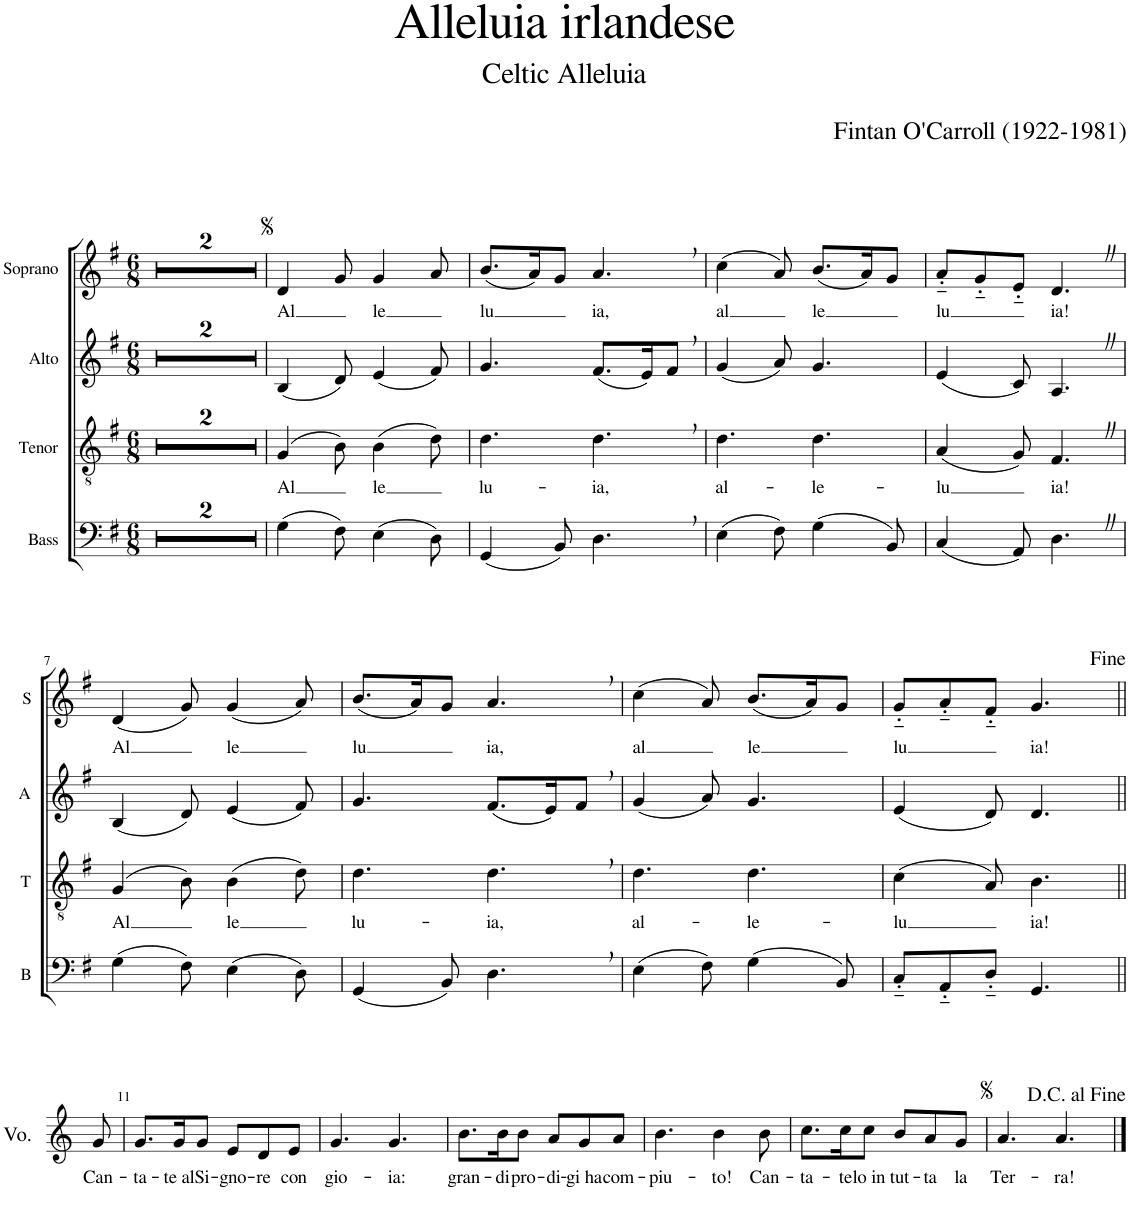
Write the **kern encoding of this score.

**kern	**text	**kern	**kern	**text	**kern	**kern	**text
*part5	*part5	*part4	*part3	*part3	*part2	*part1	*part1
*staff5	*staff5	*staff4	*staff3	*staff3	*staff2	*staff1	*staff1
*I"Voice	*	*I"Bass	*I"Tenor	*	*I"Alto	*I"Soprano	*
*I'Vo.	*	*I'B	*I'T	*	*I'A	*I'S	*
*stria5	*	*	*	*	*	*	*
*clefG2	*	*clefF4	*clefGv2	*	*clefG2	*clefG2	*
*k[]	*	*k[f#]	*k[f#]	*	*k[f#]	*k[f#]	*
*M6/8	*	*M6/8	*M6/8	*	*M6/8	*M6/8	*
=1	=1	=1	=1	=1	=1	=1	=1
2.r	.	2.r	2.r	.	2.r	2.r	.
=2	=2	=2	=2	=2	=2	=2	=2
2.r	.	2.r	2.r	.	2.r	2.r	.
=3	=3	=3	=3	=3	=3	=3	=3
!	!	!	!	!LO:LY:b	!	!	!LO:LY:b
2.r	.	(4G\	(4G/	Al	(4B/	4d/	Al
.	.	8F#\)	8B\)	.	8d/)	8g/	.
!	!	!	!	!LO:LY:b	!	!	!LO:LY:b
.	.	(4E\	(4B\	le	(4e/	4g/	le
.	.	8D\)	8d\)	.	8f#/)	8a/	.
=4	=4	=4	=4	=4	=4	=4	=4
!	!	!	!	!LO:LY:b	!	!	!LO:LY:b
2.r	.	(4GG/	4.d\	lu-	4.g/	(8.b/L	lu
.	.	.	.	.	.	16a/K)	.
.	.	8BB/)	.	.	.	8g/J	.
!	!	!	!	!LO:LY:b	!	!	!LO:LY:b
.	.	4.D,\	4.d,\	-ia,	(8.f#/L	4.a,/	ia,
.	.	.	.	.	16e/K)	.	.
.	.	.	.	.	8f#,/J	.	.
=5	=5	=5	=5	=5	=5	=5	=5
!	!	!	!	!LO:LY:b	!	!	!LO:LY:b
2.r	.	(4E\	4.d\	al-	(4g/	(4cc\	al
.	.	8F#\)	.	.	8a/)	8a/)	.
!	!	!	!	!LO:LY:b	!	!	!LO:LY:b
.	.	(4G\	4.d\	-le-	4.g/	(8.b/L	le
.	.	.	.	.	.	16a/K)	.
.	.	8BB/)	.	.	.	8g/J	.
=6	=6	=6	=6	=6	=6	=6	=6
!	!	!	!	!LO:LY:b	!	!	!LO:LY:b
2.r	.	(4C/	(4A/	-lu	(4e/	8a'~/L	lu
.	.	.	.	.	.	8g'~/	.
.	.	8AA/)	8G/)	.	8c/)	8e'~/J	.
!	!	!	!	!LO:LY:b	!	!	!LO:LY:b
.	.	4.DZ\	4.F#Z/	ia!	4.AZ/	4.dZ/	ia!
!!LO:LB:g=z
=7	=7	=7	=7	=7	=7	=7	=7
!	!	!	!	!LO:LY:b	!	!	!LO:LY:b
2.r	.	(4G\	(4G/	-Al	(4B/	(4d/	Al
.	.	8F#\)	8B\)	.	8d/)	8g/)	.
!	!	!	!	!LO:LY:b	!	!	!LO:LY:b
.	.	(4E\	(4B\	le	(4e/	(4g/	le
.	.	8D\)	8d\)	.	8f#/)	8a/)	.
=8	=8	=8	=8	=8	=8	=8	=8
!	!	!	!	!LO:LY:b	!	!	!LO:LY:b
2.r	.	(4GG/	4.d\	lu-	4.g/	(8.b/L	lu
.	.	.	.	.	.	16a/K)	.
.	.	8BB/)	.	.	.	8g/J	.
!	!	!	!	!LO:LY:b	!	!	!LO:LY:b
.	.	4.D,\	4.d,\	-ia,	(8.f#/L	4.a,/	ia,
.	.	.	.	.	16e/K)	.	.
.	.	.	.	.	8f#,/J	.	.
=9	=9	=9	=9	=9	=9	=9	=9
!	!	!	!	!LO:LY:b	!	!	!LO:LY:b
2.r	.	(4E\	4.d\	al-	(4g/	(4cc\	al
.	.	8F#\)	.	.	8a/)	8a/)	.
!	!	!	!	!LO:LY:b	!	!	!LO:LY:b
.	.	(4G\	4.d\	-le-	4.g/	(8.b/L	le
.	.	.	.	.	.	16a/K)	.
.	.	8BB/)	.	.	.	8g/J	.
=10	=10	=10	=10	=10	=10	=10	=10
!	!	!	!	!LO:LY:b	!	!	!LO:LY:b
2.r	.	8C'~/L	(4c\	-lu	(4e/	8g'~/L	lu
.	.	8AA'~/	.	.	.	8a'~/	.
.	.	8D'~/J	8A/)	.	8d/)	8f#'~/J	.
!	!	!	!	!LO:LY:b	!	!	!LO:LY:b
.	.	4.GG/	4.B\	ia!	4.d/	4.g/	ia!
!!LO:LB:g=z
=10X1||	=10X1||	=10X1||	=10X1||	=10X1||	=10X1||	=10X1||	=10X1||
!	!LO:LY:b	!	!	!	!	!	!
8g/	Can-	2.r	2.r	.	2.r	8r	.
2ryy	.	.	.	.	.	2ryy	.
8ryy	.	.	.	.	.	8ryy	.
=11	=11	=11	=11	=11	=11	=11	=11
!	!LO:LY:b	!	!	!	!	!	!
8.g/L	-ta-	2.r	2.r	.	2.r	2.r	.
!	!LO:LY:b	!	!	!	!	!	!
16g/K	-te al	.	.	.	.	.	.
!	!LO:LY:b	!	!	!	!	!	!
8g/J	Si-	.	.	.	.	.	.
!	!LO:LY:b	!	!	!	!	!	!
8e/L	-gno-	.	.	.	.	.	.
!	!LO:LY:b	!	!	!	!	!	!
8d/	-re	.	.	.	.	.	.
!	!LO:LY:b	!	!	!	!	!	!
8e/J	con	.	.	.	.	.	.
=12	=12	=12	=12	=12	=12	=12	=12
!	!LO:LY:b	!	!	!	!	!	!
4.g/	gio-	2.r	2.r	.	2.r	2.r	.
!	!LO:LY:b	!	!	!	!	!	!
4.g/	-ia:	.	.	.	.	.	.
=13	=13	=13	=13	=13	=13	=13	=13
!	!LO:LY:b	!	!	!	!	!	!
8.b\L	gran-	2.r	2.r	.	2.r	2.r	.
!	!LO:LY:b	!	!	!	!	!	!
16b\K	-di	.	.	.	.	.	.
!	!LO:LY:b	!	!	!	!	!	!
8b\J	pro-	.	.	.	.	.	.
!	!LO:LY:b	!	!	!	!	!	!
8a/L	-di-	.	.	.	.	.	.
!	!LO:LY:b	!	!	!	!	!	!
8g/	-gi ha	.	.	.	.	.	.
!	!LO:LY:b	!	!	!	!	!	!
8a/J	com-	.	.	.	.	.	.
=14	=14	=14	=14	=14	=14	=14	=14
!	!LO:LY:b	!	!	!	!	!	!
4.b\	-piu-	2.r	2.r	.	2.r	2.r	.
!	!LO:LY:b	!	!	!	!	!	!
4b\	-to!	.	.	.	.	.	.
!	!LO:LY:b	!	!	!	!	!	!
8b\	Can-	.	.	.	.	.	.
=15	=15	=15	=15	=15	=15	=15	=15
!	!LO:LY:b	!	!	!	!	!	!
8.cc\L	-ta-	2.r	2.r	.	2.r	2.r	.
!	!LO:LY:b	!	!	!	!	!	!
16cc\K	-te-	.	.	.	.	.	.
!	!LO:LY:b	!	!	!	!	!	!
8cc\J	-lo in	.	.	.	.	.	.
!	!LO:LY:b	!	!	!	!	!	!
8b/L	tut-	.	.	.	.	.	.
!	!LO:LY:b	!	!	!	!	!	!
8a/	-ta	.	.	.	.	.	.
!	!LO:LY:b	!	!	!	!	!	!
8g/J	la	.	.	.	.	.	.
=	=	=	=	=	=	=	=
*-	*-	*-	*-	*-	*-	*-	*-
